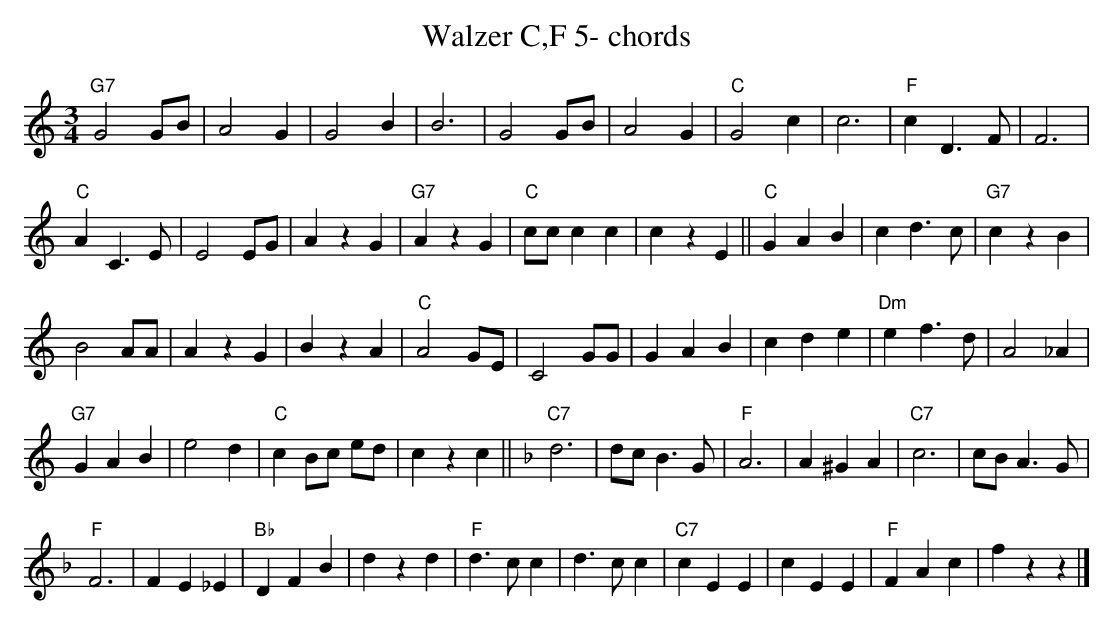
X:1
T:Walzer C,F 5- chords
M:3/4
L:1/4
K:Cmaj%%MIDI gchordon
"G7"G2 G/2B/2 | A2 G | G2 B | B3 | G2 G/2B/2 | A2 G | "C"G2 c | c3 | "F"cD>F | F3 |
"C"A C>E | E2 E/2G/2 | A z G | "G7"AzG | "C"c/2c/2 cc | c z E || "C"GAB | cd>c | "G7"czB |
B2 A/2A/2 | AzG | BzA | "C"A2 G/2E/2 | C2 G/2G/2 | GAB | cde | "Dm"ef>d | A2 _A |
"G7"GAB | e2d | "C"c B/2c/2 e/2d/2 | czc || [K:Fmaj] "C7"d3 | d/2c/2 B>G | "F"A3 | A^GA | "C7"c3 | c/2B/2 A>G |
"F"F3 | FE_E | "Bb"DFB | dzd | "F"d>c c | d>c c | "C7"cEE | cEE | "F"FAc | fzz |]
